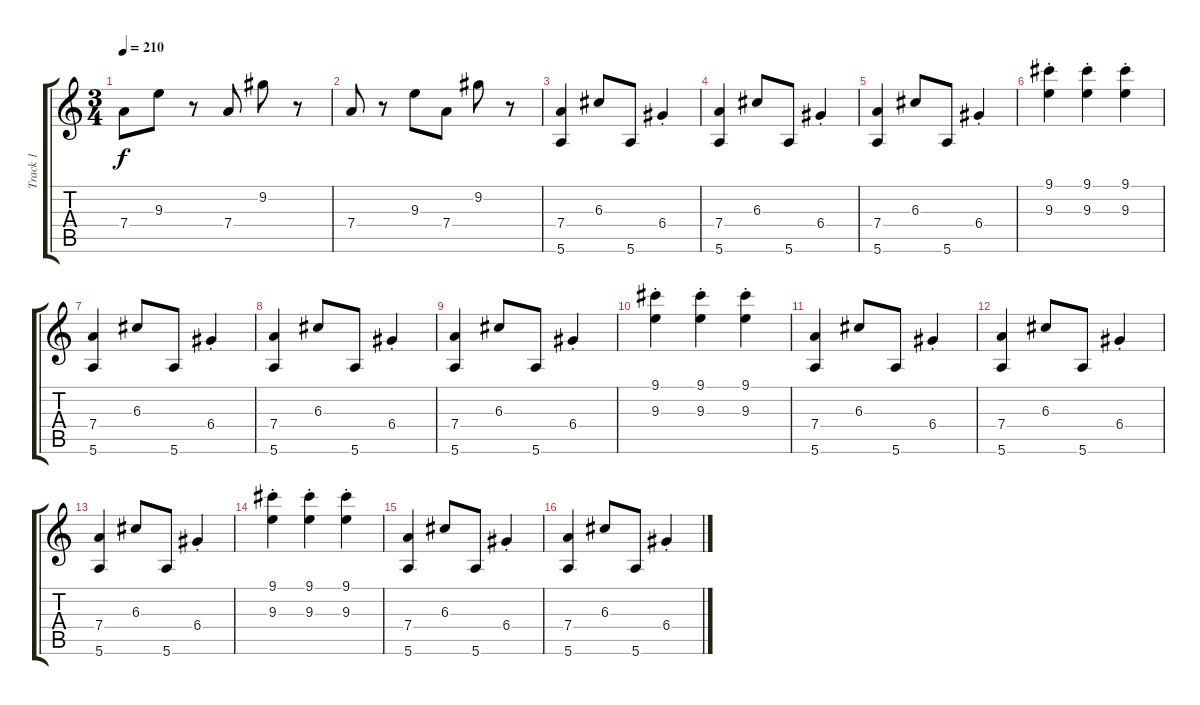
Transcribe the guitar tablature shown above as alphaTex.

\track ("Track 1" "Track 1") {instrument overdrivenguitar}
\staff {score tabs}
\tuning (E4 B3 G3 D3 A2 E2) {hide}
\ts (3 4)
\tempo 210
\clef g2
\ks c
7.4.8{dy f} 9.3.8 r.8 7.4.8 9.2.8 r.8 |
7.4.8 r.8 9.3.8 7.4.8 9.2.8 r.8 |
(7.4 5.6).4 6.3.8 5.6.8 6.4{st}.4 |
(7.4 5.6).4 6.3.8 5.6.8 6.4{st}.4 |
(7.4 5.6).4 6.3.8 5.6.8 6.4{st}.4 |
(9.1 9.3{st}).4 (9.1{st} 9.3{st}).4 (9.1 9.3{st}).4 |
(7.4 5.6).4 6.3.8 5.6.8 6.4{st}.4 |
(7.4 5.6).4 6.3.8 5.6.8 6.4{st}.4 |
(7.4 5.6).4 6.3.8 5.6.8 6.4{st}.4 |
(9.1 9.3{st}).4 (9.1{st} 9.3{st}).4 (9.1 9.3{st}).4 |
(7.4 5.6).4 6.3.8 5.6.8 6.4{st}.4 |
(7.4 5.6).4 6.3.8 5.6.8 6.4{st}.4 |
(7.4 5.6).4 6.3.8 5.6.8 6.4{st}.4 |
(9.1 9.3{st}).4 (9.1{st} 9.3{st}).4 (9.1 9.3{st}).4 |
(7.4 5.6).4 6.3.8 5.6.8 6.4{st}.4 |
(7.4 5.6).4 6.3.8 5.6.8 6.4{st}.4
